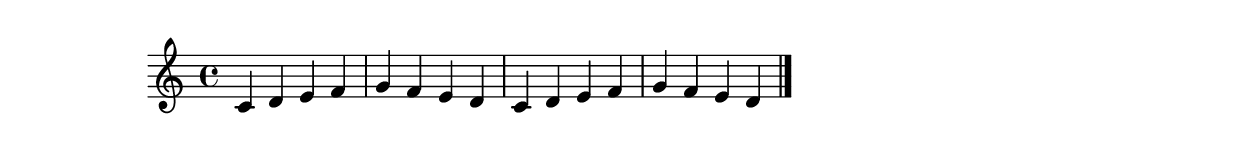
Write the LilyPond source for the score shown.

%% Do not edit this file; it is auto-generated from input/new
%% This file is in the public domain.
\version "2.12.0"
\header {
  lsrtags = "staff-notation"
  texidoc = "
'Tick' bar lines are often used in music where the bar line is used
only for coordination and is not meant to imply any rhythmic stress.
"
  doctitle = "Tick bar lines"
} % begin verbatim

\relative c' {
  \set Score.defaultBarType = #"'"
  c4 d e f
  g4 f e d
  c4 d e f
  g4 f e d
  \bar "|."
}
